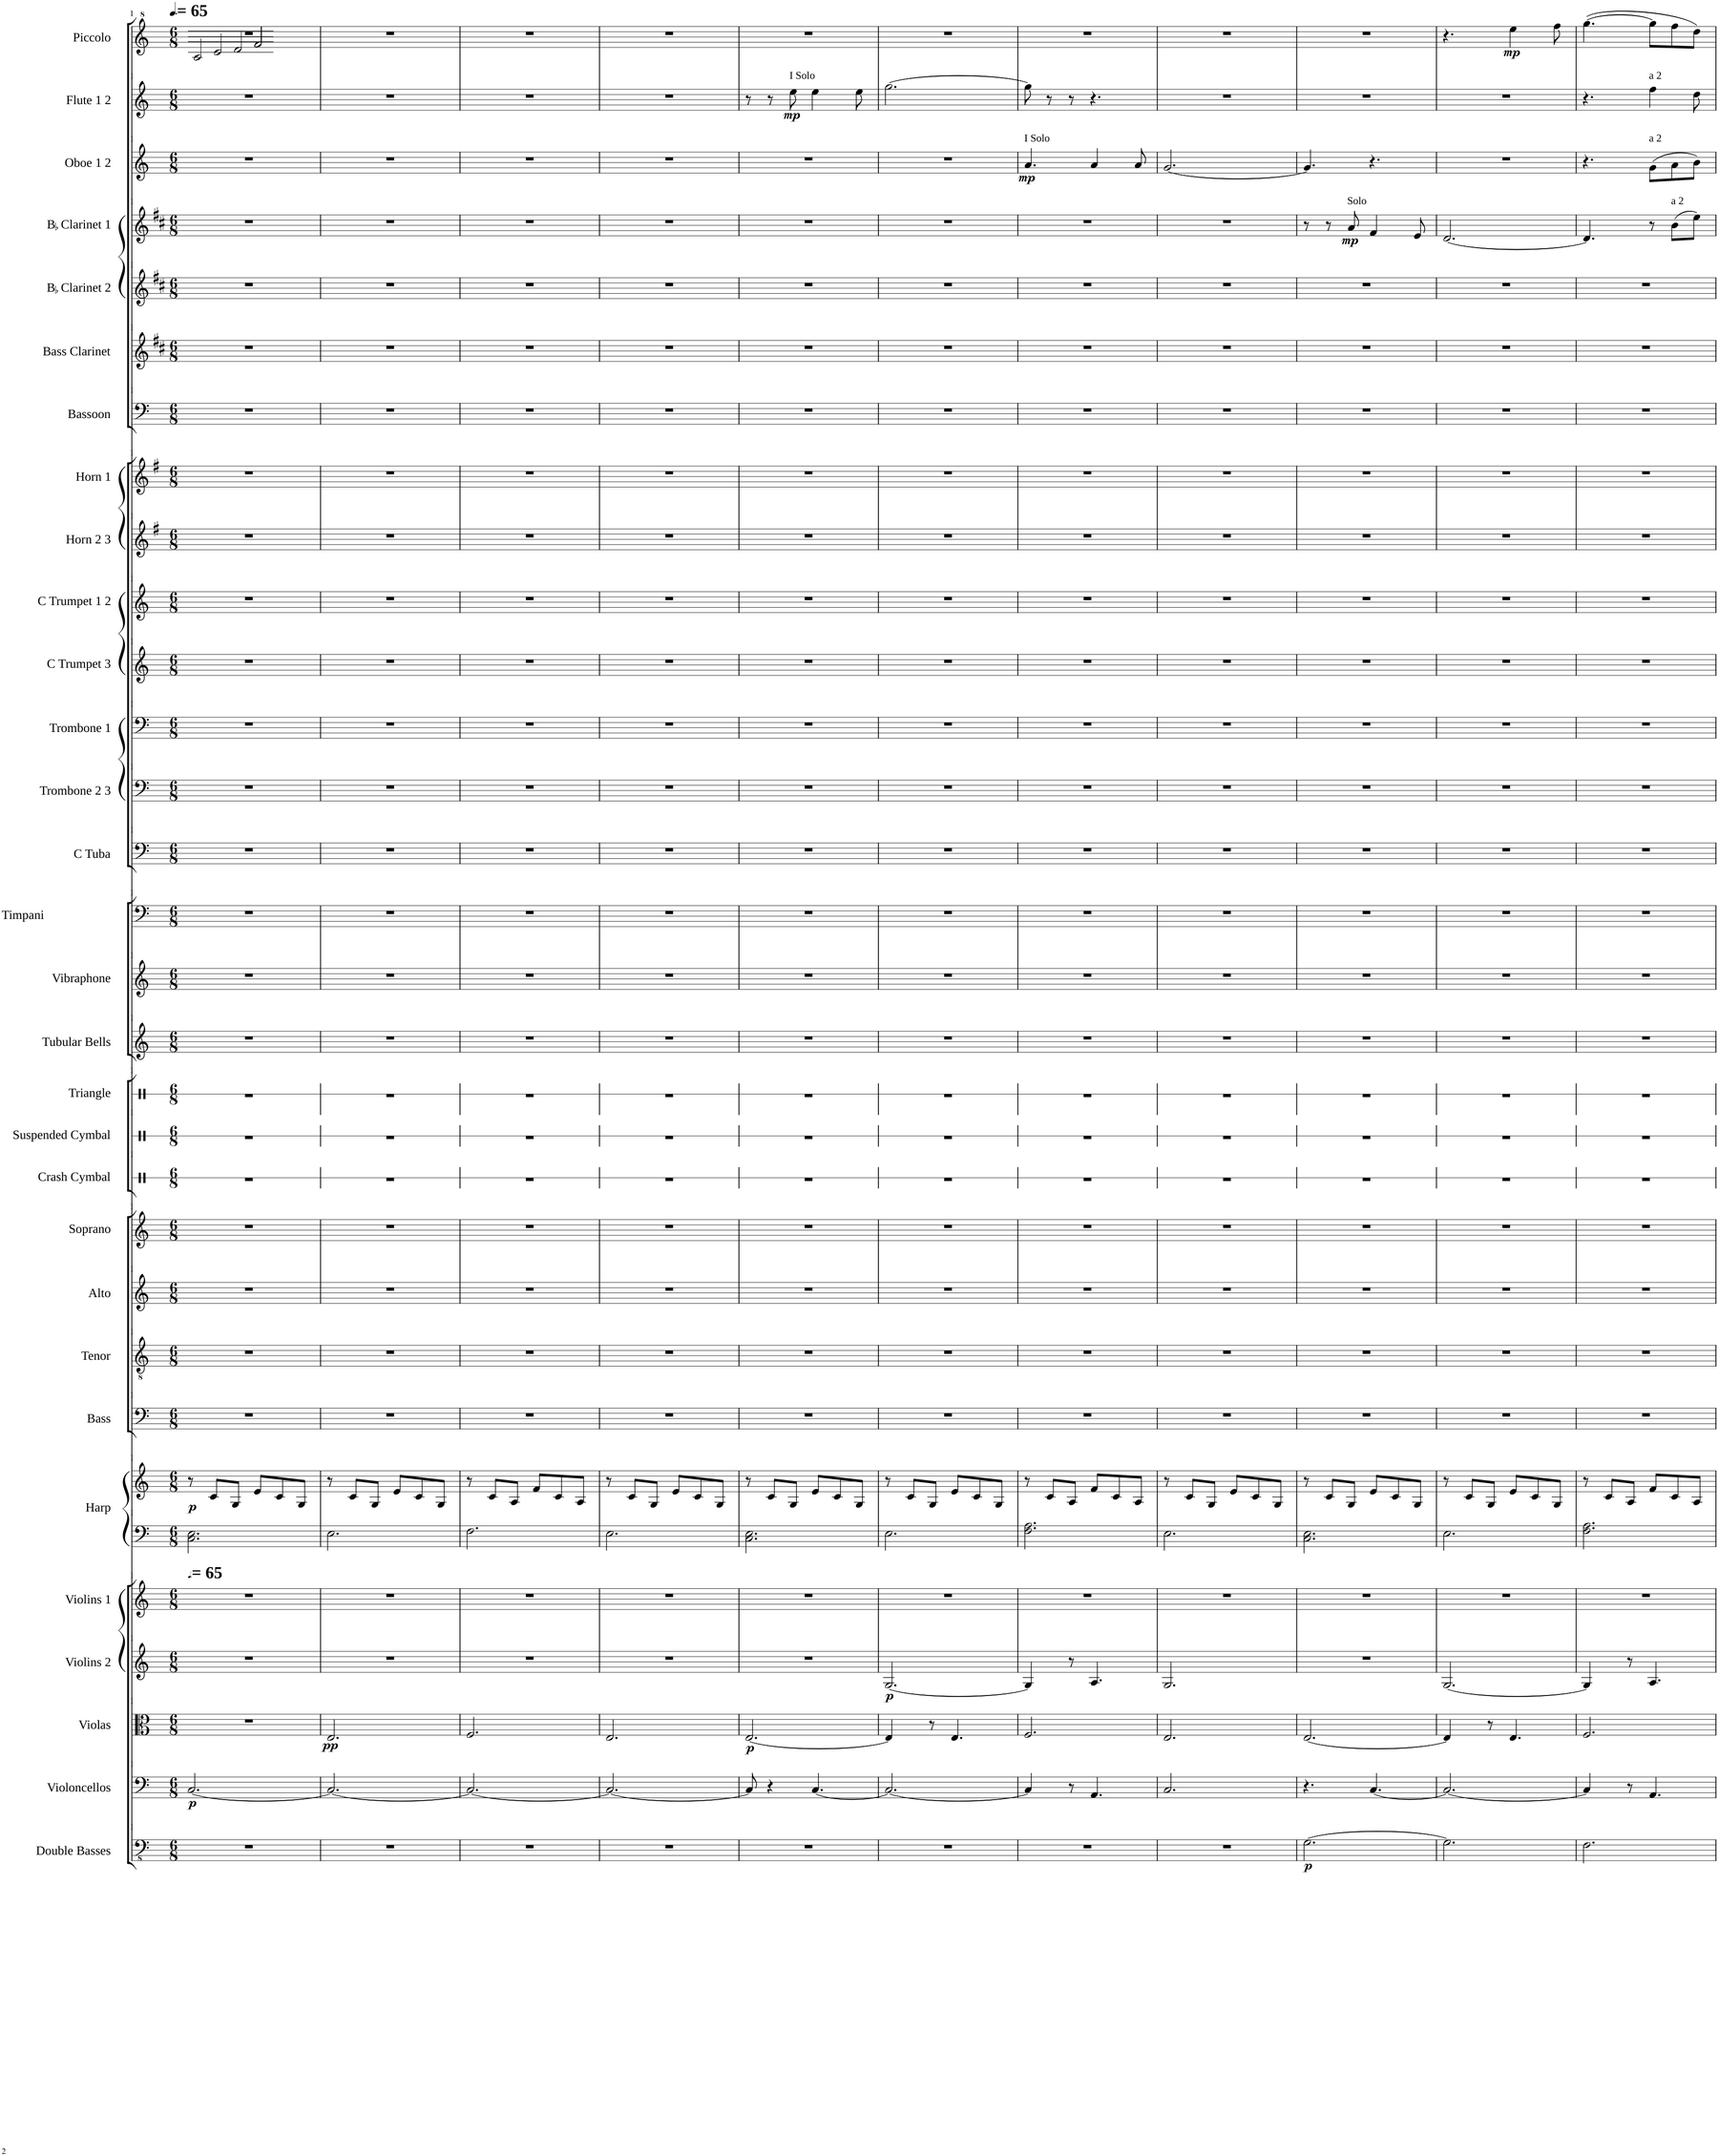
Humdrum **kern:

**kern	**dynam	**kern	**dynam	**kern	**dynam	**kern	**dynam	**kern	**kern	**kern	**dynam	**kern	**kern	**kern	**kern	**kern	**kern	**kern	**kern	**kern	**kern	**kern	**kern	**kern	**kern	**kern	**kern	**kern	**kern	**kern	**kern	**kern	**dynam	**kern	**dynam	**kern	**dynam	**kern	**dynam
*part30	*part30	*part29	*part29	*part28	*part28	*part27	*part27	*part26	*part25	*part25	*part25	*part24	*part23	*part22	*part21	*part20	*part19	*part18	*part17	*part16	*part15	*part14	*part13	*part12	*part11	*part10	*part9	*part8	*part7	*part6	*part5	*part4	*part4	*part3	*part3	*part2	*part2	*part1	*part1
*staff31	*staff31	*staff30	*staff30	*staff29	*staff29	*staff28	*staff28	*staff27	*staff26	*staff25	*staff25/26	*staff24	*staff23	*staff22	*staff21	*staff20	*staff19	*staff18	*staff17	*staff16	*staff15	*staff14	*staff13	*staff12	*staff11	*staff10	*staff9	*staff8	*staff7	*staff6	*staff5	*staff4	*staff4	*staff3	*staff3	*staff2	*staff2	*staff1	*staff1
*I"Double Basses	*	*I"Violoncellos	*	*I"Violas	*	*I"Violins 2	*	*I"Violins 1	*I"Harp	*	*	*I"Bass	*I"Tenor	*I"Alto	*I"Soprano	*I"Crash Cymbal	*I"Suspended Cymbal	*I"Triangle	*I"Tubular Bells	*I"Vibraphone	*I"Timpani	*I"C Tuba	*I"Trombone 2 3	*I"Trombone 1	*I"C Trumpet 3	*I"C Trumpet 1 2	*I"Horn 2 3	*I"Horn 1	*I"Bassoon	*I"Bass Clarinet	*I"BaccidentalFlat Clarinet 2	*I"BaccidentalFlat Clarinet 1	*	*I"Oboe 1 2	*	*I"Flute 1 2	*	*I"Piccolo	*
*I'Dbs.	*	*I'Vlcs.	*	*I'Vlas.	*	*I'Vlns. 2	*	*I'Vlns. 1	*I'Hrp.	*	*	*I'B.	*I'T.	*I'A.	*I'S.	*I'Cr. Cym.	*I'Susp. Cym.	*I'Trgl.	*I'Tu. Be.	*I'Vib.	*I'Timp.	*I'C Tu.	*I'Trb. 2 3	*I'Trb. 1	*I'C Tpt. 3	*I'C Tpt. 1 2	*I'Hn. 2 3	*I'Hn. 1	*I'Bsn.	*I'B. Cl.	*I'BaccidentalFlat Cl. 2	*I'BaccidentalFlat Cl. 1	*	*I'Ob. 1 2	*	*I'Fl. 1 2	*	*I'Picc.	*
*	*	*	*	*	*	*	*	*	*	*	*	*	*	*	*	*stria1	*stria1	*stria1	*	*	*	*	*	*	*	*	*	*	*	*	*	*	*	*	*	*	*	*	*
*clefFv4	*	*clefF4	*	*clefC3	*	*clefG2	*	*clefG2	*clefF4	*clefG2	*	*clefF4	*clefGv2	*clefG2	*clefG2	*clefX	*clefX	*clefX	*clefG2	*clefG2	*clefF4	*clefF4	*clefF4	*clefF4	*clefG2	*clefG2	*clefG2	*clefG2	*clefF4	*clefG2	*clefG2	*clefG2	*	*clefG2	*	*clefG2	*	*clefG^2	*
*	*	*	*	*	*	*	*	*	*	*	*	*	*	*	*	*	*	*	*	*	*	*	*	*	*	*	*Trd4c7	*Trd4c7	*	*Trd8c14	*Trd1c2	*Trd1c2	*	*	*	*	*	*Trd-7c-12	*
*k[]	*	*k[]	*	*k[]	*	*k[]	*	*k[]	*k[]	*k[]	*	*k[]	*k[]	*k[]	*k[]	*k[]	*k[]	*k[]	*k[]	*k[]	*k[]	*k[]	*k[]	*k[]	*k[]	*k[]	*k[f#]	*k[f#]	*k[]	*k[f#c#]	*k[f#c#]	*k[f#c#]	*	*k[]	*	*k[]	*	*k[]	*
*M6/8	*	*M6/8	*	*M6/8	*	*M6/8	*	*M6/8	*M6/8	*M6/8	*	*M6/8	*M6/8	*M6/8	*M6/8	*M6/8	*M6/8	*M6/8	*M6/8	*M6/8	*M6/8	*M6/8	*M6/8	*M6/8	*M6/8	*M6/8	*M6/8	*M6/8	*M6/8	*M6/8	*M6/8	*M6/8	*	*M6/8	*	*M6/8	*	*M6/8	*
*MM98	*	*MM98	*	*MM98	*	*MM98	*	*MM98	*MM98	*MM98	*	*MM98	*MM98	*MM98	*MM98	*MM98	*MM98	*MM98	*MM98	*MM98	*MM98	*MM98	*MM98	*MM98	*MM98	*MM98	*MM98	*MM98	*MM98	*MM98	*MM98	*MM98	*	*MM98	*	*MM98	*	*MM98	*
=1	=1	=1	=1	=1	=1	=1	=1	=1	=1	=1	=1	=1	=1	=1	=1	=1	=1	=1	=1	=1	=1	=1	=1	=1	=1	=1	=1	=1	=1	=1	=1	=1	=1	=1	=1	=1	=1	=1	=1
!	!	!	!LO:DY:b	!	!	!	!	!	!	!	!LO:DY:b	!	!	!	!	!	!	!	!	!	!	!	!	!	!	!	!	!	!	!	!	!	!	!	!	!	!	!	!
2.r	.	[2.C/	p	2.r	.	2.r	.	2.r	2.C\ 2.E\	8r	p	2.r	2.r	2.r	2.r	2.r	2.r	2.r	2.r	2.r	2.r	2.r	2.r	2.r	2.r	2.r	2.r	2.r	2.r	2.r	2.r	2.r	.	2.r	.	2.r	.	2.r	.
.	.	.	.	.	.	.	.	.	.	8c/L	.	.	.	.	.	.	.	.	.	.	.	.	.	.	.	.	.	.	.	.	.	.	.	.	.	.	.	.	.
.	.	.	.	.	.	.	.	.	.	8G/J	.	.	.	.	.	.	.	.	.	.	.	.	.	.	.	.	.	.	.	.	.	.	.	.	.	.	.	.	.
.	.	.	.	.	.	.	.	.	.	8e/L	.	.	.	.	.	.	.	.	.	.	.	.	.	.	.	.	.	.	.	.	.	.	.	.	.	.	.	.	.
.	.	.	.	.	.	.	.	.	.	8c/	.	.	.	.	.	.	.	.	.	.	.	.	.	.	.	.	.	.	.	.	.	.	.	.	.	.	.	.	.
.	.	.	.	.	.	.	.	.	.	8G/J	.	.	.	.	.	.	.	.	.	.	.	.	.	.	.	.	.	.	.	.	.	.	.	.	.	.	.	.	.
=2	=2	=2	=2	=2	=2	=2	=2	=2	=2	=2	=2	=2	=2	=2	=2	=2	=2	=2	=2	=2	=2	=2	=2	=2	=2	=2	=2	=2	=2	=2	=2	=2	=2	=2	=2	=2	=2	=2	=2
!	!	!	!	!	!LO:DY:b	!	!	!	!	!	!	!	!	!	!	!	!	!	!	!	!	!	!	!	!	!	!	!	!	!	!	!	!	!	!	!	!	!	!
2.r	.	2.C/_	.	2.E/	pp	2.r	.	2.r	2.E\	8r	.	2.r	2.r	2.r	2.r	2.r	2.r	2.r	2.r	2.r	2.r	2.r	2.r	2.r	2.r	2.r	2.r	2.r	2.r	2.r	2.r	2.r	.	2.r	.	2.r	.	2.r	.
.	.	.	.	.	.	.	.	.	.	8c/L	.	.	.	.	.	.	.	.	.	.	.	.	.	.	.	.	.	.	.	.	.	.	.	.	.	.	.	.	.
.	.	.	.	.	.	.	.	.	.	8G/J	.	.	.	.	.	.	.	.	.	.	.	.	.	.	.	.	.	.	.	.	.	.	.	.	.	.	.	.	.
.	.	.	.	.	.	.	.	.	.	8e/L	.	.	.	.	.	.	.	.	.	.	.	.	.	.	.	.	.	.	.	.	.	.	.	.	.	.	.	.	.
.	.	.	.	.	.	.	.	.	.	8c/	.	.	.	.	.	.	.	.	.	.	.	.	.	.	.	.	.	.	.	.	.	.	.	.	.	.	.	.	.
.	.	.	.	.	.	.	.	.	.	8G/J	.	.	.	.	.	.	.	.	.	.	.	.	.	.	.	.	.	.	.	.	.	.	.	.	.	.	.	.	.
=3	=3	=3	=3	=3	=3	=3	=3	=3	=3	=3	=3	=3	=3	=3	=3	=3	=3	=3	=3	=3	=3	=3	=3	=3	=3	=3	=3	=3	=3	=3	=3	=3	=3	=3	=3	=3	=3	=3	=3
2.r	.	2.C/_	.	2.F/	.	2.r	.	2.r	2.F\	8r	.	2.r	2.r	2.r	2.r	2.r	2.r	2.r	2.r	2.r	2.r	2.r	2.r	2.r	2.r	2.r	2.r	2.r	2.r	2.r	2.r	2.r	.	2.r	.	2.r	.	2.r	.
.	.	.	.	.	.	.	.	.	.	8c/L	.	.	.	.	.	.	.	.	.	.	.	.	.	.	.	.	.	.	.	.	.	.	.	.	.	.	.	.	.
.	.	.	.	.	.	.	.	.	.	8A/J	.	.	.	.	.	.	.	.	.	.	.	.	.	.	.	.	.	.	.	.	.	.	.	.	.	.	.	.	.
.	.	.	.	.	.	.	.	.	.	8f/L	.	.	.	.	.	.	.	.	.	.	.	.	.	.	.	.	.	.	.	.	.	.	.	.	.	.	.	.	.
.	.	.	.	.	.	.	.	.	.	8c/	.	.	.	.	.	.	.	.	.	.	.	.	.	.	.	.	.	.	.	.	.	.	.	.	.	.	.	.	.
.	.	.	.	.	.	.	.	.	.	8A/J	.	.	.	.	.	.	.	.	.	.	.	.	.	.	.	.	.	.	.	.	.	.	.	.	.	.	.	.	.
=4	=4	=4	=4	=4	=4	=4	=4	=4	=4	=4	=4	=4	=4	=4	=4	=4	=4	=4	=4	=4	=4	=4	=4	=4	=4	=4	=4	=4	=4	=4	=4	=4	=4	=4	=4	=4	=4	=4	=4
2.r	.	2.C/_	.	2.E/	.	2.r	.	2.r	2.E\	8r	.	2.r	2.r	2.r	2.r	2.r	2.r	2.r	2.r	2.r	2.r	2.r	2.r	2.r	2.r	2.r	2.r	2.r	2.r	2.r	2.r	2.r	.	2.r	.	2.r	.	2.r	.
.	.	.	.	.	.	.	.	.	.	8c/L	.	.	.	.	.	.	.	.	.	.	.	.	.	.	.	.	.	.	.	.	.	.	.	.	.	.	.	.	.
.	.	.	.	.	.	.	.	.	.	8G/J	.	.	.	.	.	.	.	.	.	.	.	.	.	.	.	.	.	.	.	.	.	.	.	.	.	.	.	.	.
.	.	.	.	.	.	.	.	.	.	8e/L	.	.	.	.	.	.	.	.	.	.	.	.	.	.	.	.	.	.	.	.	.	.	.	.	.	.	.	.	.
.	.	.	.	.	.	.	.	.	.	8c/	.	.	.	.	.	.	.	.	.	.	.	.	.	.	.	.	.	.	.	.	.	.	.	.	.	.	.	.	.
.	.	.	.	.	.	.	.	.	.	8G/J	.	.	.	.	.	.	.	.	.	.	.	.	.	.	.	.	.	.	.	.	.	.	.	.	.	.	.	.	.
=5	=5	=5	=5	=5	=5	=5	=5	=5	=5	=5	=5	=5	=5	=5	=5	=5	=5	=5	=5	=5	=5	=5	=5	=5	=5	=5	=5	=5	=5	=5	=5	=5	=5	=5	=5	=5	=5	=5	=5
!	!	!	!	!	!LO:DY:b	!	!	!	!	!	!	!	!	!	!	!	!	!	!	!	!	!	!	!	!	!	!	!	!	!	!	!	!	!	!	!	!	!	!
2.r	.	8C/]	.	[2.E/	p	2.r	.	2.r	2.C\ 2.E\	8r	.	2.r	2.r	2.r	2.r	2.r	2.r	2.r	2.r	2.r	2.r	2.r	2.r	2.r	2.r	2.r	2.r	2.r	2.r	2.r	2.r	2.r	.	2.r	.	8r	.	2.r	.
.	.	4r	.	.	.	.	.	.	.	8c/L	.	.	.	.	.	.	.	.	.	.	.	.	.	.	.	.	.	.	.	.	.	.	.	.	.	8r	.	.	.
!	!	!	!	!	!	!	!	!	!	!	!	!	!	!	!	!	!	!	!	!	!	!	!	!	!	!	!	!	!	!	!	!	!	!	!	!LO:TX:a:t=I Solo	!	!	!
!	!	!	!	!	!	!	!	!	!	!	!	!	!	!	!	!	!	!	!	!	!	!	!	!	!	!	!	!	!	!	!	!	!	!	!	!	!LO:DY:b	!	!
.	.	.	.	.	.	.	.	.	.	8G/J	.	.	.	.	.	.	.	.	.	.	.	.	.	.	.	.	.	.	.	.	.	.	.	.	.	8ee\	mp	.	.
.	.	[4.C/	.	.	.	.	.	.	.	8e/L	.	.	.	.	.	.	.	.	.	.	.	.	.	.	.	.	.	.	.	.	.	.	.	.	.	4ee\	.	.	.
.	.	.	.	.	.	.	.	.	.	8c/	.	.	.	.	.	.	.	.	.	.	.	.	.	.	.	.	.	.	.	.	.	.	.	.	.	.	.	.	.
.	.	.	.	.	.	.	.	.	.	8G/J	.	.	.	.	.	.	.	.	.	.	.	.	.	.	.	.	.	.	.	.	.	.	.	.	.	8ee\	.	.	.
=6	=6	=6	=6	=6	=6	=6	=6	=6	=6	=6	=6	=6	=6	=6	=6	=6	=6	=6	=6	=6	=6	=6	=6	=6	=6	=6	=6	=6	=6	=6	=6	=6	=6	=6	=6	=6	=6	=6	=6
!	!	!	!	!	!	!	!LO:DY:b	!	!	!	!	!	!	!	!	!	!	!	!	!	!	!	!	!	!	!	!	!	!	!	!	!	!	!	!	!	!	!	!
2.r	.	2.C/_	.	4E/]	.	[2.G/	p	2.r	2.E\	8r	.	2.r	2.r	2.r	2.r	2.r	2.r	2.r	2.r	2.r	2.r	2.r	2.r	2.r	2.r	2.r	2.r	2.r	2.r	2.r	2.r	2.r	.	2.r	.	[2.gg\	.	2.r	.
.	.	.	.	.	.	.	.	.	.	8c/L	.	.	.	.	.	.	.	.	.	.	.	.	.	.	.	.	.	.	.	.	.	.	.	.	.	.	.	.	.
.	.	.	.	8r	.	.	.	.	.	8G/J	.	.	.	.	.	.	.	.	.	.	.	.	.	.	.	.	.	.	.	.	.	.	.	.	.	.	.	.	.
.	.	.	.	4.E/	.	.	.	.	.	8e/L	.	.	.	.	.	.	.	.	.	.	.	.	.	.	.	.	.	.	.	.	.	.	.	.	.	.	.	.	.
.	.	.	.	.	.	.	.	.	.	8c/	.	.	.	.	.	.	.	.	.	.	.	.	.	.	.	.	.	.	.	.	.	.	.	.	.	.	.	.	.
.	.	.	.	.	.	.	.	.	.	8G/J	.	.	.	.	.	.	.	.	.	.	.	.	.	.	.	.	.	.	.	.	.	.	.	.	.	.	.	.	.
=7	=7	=7	=7	=7	=7	=7	=7	=7	=7	=7	=7	=7	=7	=7	=7	=7	=7	=7	=7	=7	=7	=7	=7	=7	=7	=7	=7	=7	=7	=7	=7	=7	=7	=7	=7	=7	=7	=7	=7
!	!	!	!	!	!	!	!	!	!	!	!	!	!	!	!	!	!	!	!	!	!	!	!	!	!	!	!	!	!	!	!	!	!	!LO:TX:a:t=I Solo	!	!	!	!	!
!	!	!	!	!	!	!	!	!	!	!	!	!	!	!	!	!	!	!	!	!	!	!	!	!	!	!	!	!	!	!	!	!	!	!	!LO:DY:b	!	!	!	!
2.r	.	4C/]	.	2.F/	.	4G/]	.	2.r	2.F\ 2.A\	8r	.	2.r	2.r	2.r	2.r	2.r	2.r	2.r	2.r	2.r	2.r	2.r	2.r	2.r	2.r	2.r	2.r	2.r	2.r	2.r	2.r	2.r	.	4.a/	mp	8gg\]	.	2.r	.
.	.	.	.	.	.	.	.	.	.	8c/L	.	.	.	.	.	.	.	.	.	.	.	.	.	.	.	.	.	.	.	.	.	.	.	.	.	8r	.	.	.
.	.	8r	.	.	.	8r	.	.	.	8A/J	.	.	.	.	.	.	.	.	.	.	.	.	.	.	.	.	.	.	.	.	.	.	.	.	.	8r	.	.	.
.	.	4.AA/	.	.	.	4.A/	.	.	.	8f/L	.	.	.	.	.	.	.	.	.	.	.	.	.	.	.	.	.	.	.	.	.	.	.	4a/	.	4.r	.	.	.
.	.	.	.	.	.	.	.	.	.	8c/	.	.	.	.	.	.	.	.	.	.	.	.	.	.	.	.	.	.	.	.	.	.	.	.	.	.	.	.	.
.	.	.	.	.	.	.	.	.	.	8A/J	.	.	.	.	.	.	.	.	.	.	.	.	.	.	.	.	.	.	.	.	.	.	.	8a/	.	.	.	.	.
=8	=8	=8	=8	=8	=8	=8	=8	=8	=8	=8	=8	=8	=8	=8	=8	=8	=8	=8	=8	=8	=8	=8	=8	=8	=8	=8	=8	=8	=8	=8	=8	=8	=8	=8	=8	=8	=8	=8	=8
2.r	.	2.C/	.	2.E/	.	2.G/	.	2.r	2.E\	8r	.	2.r	2.r	2.r	2.r	2.r	2.r	2.r	2.r	2.r	2.r	2.r	2.r	2.r	2.r	2.r	2.r	2.r	2.r	2.r	2.r	2.r	.	[2.g/	.	2.r	.	2.r	.
.	.	.	.	.	.	.	.	.	.	8c/L	.	.	.	.	.	.	.	.	.	.	.	.	.	.	.	.	.	.	.	.	.	.	.	.	.	.	.	.	.
.	.	.	.	.	.	.	.	.	.	8G/J	.	.	.	.	.	.	.	.	.	.	.	.	.	.	.	.	.	.	.	.	.	.	.	.	.	.	.	.	.
.	.	.	.	.	.	.	.	.	.	8e/L	.	.	.	.	.	.	.	.	.	.	.	.	.	.	.	.	.	.	.	.	.	.	.	.	.	.	.	.	.
.	.	.	.	.	.	.	.	.	.	8c/	.	.	.	.	.	.	.	.	.	.	.	.	.	.	.	.	.	.	.	.	.	.	.	.	.	.	.	.	.
.	.	.	.	.	.	.	.	.	.	8G/J	.	.	.	.	.	.	.	.	.	.	.	.	.	.	.	.	.	.	.	.	.	.	.	.	.	.	.	.	.
=9	=9	=9	=9	=9	=9	=9	=9	=9	=9	=9	=9	=9	=9	=9	=9	=9	=9	=9	=9	=9	=9	=9	=9	=9	=9	=9	=9	=9	=9	=9	=9	=9	=9	=9	=9	=9	=9	=9	=9
!	!LO:DY:b	!	!	!	!	!	!	!	!	!	!	!	!	!	!	!	!	!	!	!	!	!	!	!	!	!	!	!	!	!	!	!	!	!	!	!	!	!	!
[2.GG\	p	4.r	.	[2.E/	.	2.r	.	2.r	2.C\ 2.E\	8r	.	2.r	2.r	2.r	2.r	2.r	2.r	2.r	2.r	2.r	2.r	2.r	2.r	2.r	2.r	2.r	2.r	2.r	2.r	2.r	2.r	8r	.	4.g/]	.	2.r	.	2.r	.
.	.	.	.	.	.	.	.	.	.	8c/L	.	.	.	.	.	.	.	.	.	.	.	.	.	.	.	.	.	.	.	.	.	8r	.	.	.	.	.	.	.
!	!	!	!	!	!	!	!	!	!	!	!	!	!	!	!	!	!	!	!	!	!	!	!	!	!	!	!	!	!	!	!	!LO:TX:a:t=Solo	!	!	!	!	!	!	!
!	!	!	!	!	!	!	!	!	!	!	!	!	!	!	!	!	!	!	!	!	!	!	!	!	!	!	!	!	!	!	!	!	!LO:DY:b	!	!	!	!	!	!
.	.	.	.	.	.	.	.	.	.	8G/J	.	.	.	.	.	.	.	.	.	.	.	.	.	.	.	.	.	.	.	.	.	8a/	mp	.	.	.	.	.	.
.	.	[4.C/	.	.	.	.	.	.	.	8e/L	.	.	.	.	.	.	.	.	.	.	.	.	.	.	.	.	.	.	.	.	.	4f#/	.	4.r	.	.	.	.	.
.	.	.	.	.	.	.	.	.	.	8c/	.	.	.	.	.	.	.	.	.	.	.	.	.	.	.	.	.	.	.	.	.	.	.	.	.	.	.	.	.
.	.	.	.	.	.	.	.	.	.	8G/J	.	.	.	.	.	.	.	.	.	.	.	.	.	.	.	.	.	.	.	.	.	8e/	.	.	.	.	.	.	.
=10	=10	=10	=10	=10	=10	=10	=10	=10	=10	=10	=10	=10	=10	=10	=10	=10	=10	=10	=10	=10	=10	=10	=10	=10	=10	=10	=10	=10	=10	=10	=10	=10	=10	=10	=10	=10	=10	=10	=10
2.GG\]	.	2.C/_	.	4E/]	.	[2.G/	.	2.r	2.E\	8r	.	2.r	2.r	2.r	2.r	2.r	2.r	2.r	2.r	2.r	2.r	2.r	2.r	2.r	2.r	2.r	2.r	2.r	2.r	2.r	2.r	[2.d/	.	2.r	.	2.r	.	4.r	.
.	.	.	.	.	.	.	.	.	.	8c/L	.	.	.	.	.	.	.	.	.	.	.	.	.	.	.	.	.	.	.	.	.	.	.	.	.	.	.	.	.
.	.	.	.	8r	.	.	.	.	.	8G/J	.	.	.	.	.	.	.	.	.	.	.	.	.	.	.	.	.	.	.	.	.	.	.	.	.	.	.	.	.
!	!	!	!	!	!	!	!	!	!	!	!	!	!	!	!	!	!	!	!	!	!	!	!	!	!	!	!	!	!	!	!	!	!	!	!	!	!	!	!LO:DY:b
.	.	.	.	4.E/	.	.	.	.	.	8e/L	.	.	.	.	.	.	.	.	.	.	.	.	.	.	.	.	.	.	.	.	.	.	.	.	.	.	.	4eee\	mp
.	.	.	.	.	.	.	.	.	.	8c/	.	.	.	.	.	.	.	.	.	.	.	.	.	.	.	.	.	.	.	.	.	.	.	.	.	.	.	.	.
.	.	.	.	.	.	.	.	.	.	8G/J	.	.	.	.	.	.	.	.	.	.	.	.	.	.	.	.	.	.	.	.	.	.	.	.	.	.	.	8fff\	.
=11	=11	=11	=11	=11	=11	=11	=11	=11	=11	=11	=11	=11	=11	=11	=11	=11	=11	=11	=11	=11	=11	=11	=11	=11	=11	=11	=11	=11	=11	=11	=11	=11	=11	=11	=11	=11	=11	=11	=11
2.FF\	.	4C/]	.	2.F/	.	4G/]	.	2.r	2.F\ 2.A\	8r	.	2.r	2.r	2.r	2.r	2.r	2.r	2.r	2.r	2.r	2.r	2.r	2.r	2.r	2.r	2.r	2.r	2.r	2.r	2.r	2.r	4.d/]	.	4.r	.	4.r	.	([4.ggg\	.
.	.	.	.	.	.	.	.	.	.	8c/L	.	.	.	.	.	.	.	.	.	.	.	.	.	.	.	.	.	.	.	.	.	.	.	.	.	.	.	.	.
.	.	8r	.	.	.	8r	.	.	.	8A/J	.	.	.	.	.	.	.	.	.	.	.	.	.	.	.	.	.	.	.	.	.	.	.	.	.	.	.	.	.
!	!	!	!	!	!	!	!	!	!	!	!	!	!	!	!	!	!	!	!	!	!	!	!	!	!	!	!	!	!	!	!	!	!	!	!	!LO:TX:a:t=a 2	!	!	!
!	!	!	!	!	!	!	!	!	!	!	!	!	!	!	!	!	!	!	!	!	!	!	!	!	!	!	!	!	!	!	!	!	!	!LO:TX:a:t=a 2	!	!	!	!	!
.	.	4.AA/	.	.	.	4.A/	.	.	.	8f/L	.	.	.	.	.	.	.	.	.	.	.	.	.	.	.	.	.	.	.	.	.	8r	.	(8g\L	.	4ff\	.	8ggg\L]	.
!	!	!	!	!	!	!	!	!	!	!	!	!	!	!	!	!	!	!	!	!	!	!	!	!	!	!	!	!	!	!	!	!LO:TX:a:t=a 2	!	!	!	!	!	!	!
.	.	.	.	.	.	.	.	.	.	8c/	.	.	.	.	.	.	.	.	.	.	.	.	.	.	.	.	.	.	.	.	.	(8b\L	.	8a\	.	.	.	8fff\	.
.	.	.	.	.	.	.	.	.	.	8A/J	.	.	.	.	.	.	.	.	.	.	.	.	.	.	.	.	.	.	.	.	.	8ee\J)	.	8b\J)	.	8dd\	.	8ddd\J)	.
=	=	=	=	=	=	=	=	=	=	=	=	=	=	=	=	=	=	=	=	=	=	=	=	=	=	=	=	=	=	=	=	=	=	=	=	=	=	=	=
*-	*-	*-	*-	*-	*-	*-	*-	*-	*-	*-	*-	*-	*-	*-	*-	*-	*-	*-	*-	*-	*-	*-	*-	*-	*-	*-	*-	*-	*-	*-	*-	*-	*-	*-	*-	*-	*-	*-	*-
